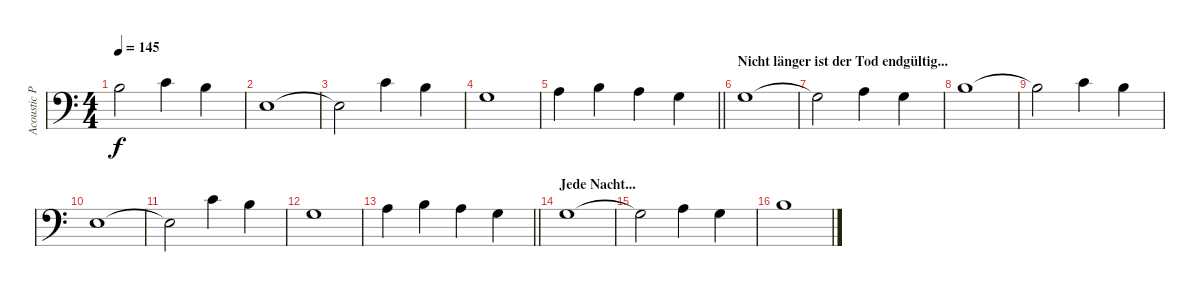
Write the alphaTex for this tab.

\track ("Acoustic Piano (Staff 2)" "Acoustic P") {instrument acousticgrandpiano}
\staff {score}
\tuning (E4 B3 G3 D3 A2 E2 B1) {hide}
\ts (4 4)
\tempo 145
\clef f4
\ks c
0.2{t}.2{dy f} 1.2.4 0.2.4 |
2.4.1 |
2.4{t}.2 1.2.4 0.2.4 |
0.3.1 |
\barLineRight lightlight
2.3.4 0.2.4 2.3.4 0.3.4 |
\section ("" "Nicht länger ist der Tod endgültig...")
0.3.1 |
0.3{t}.2 2.3.4 0.3.4 |
0.2.1 |
0.2{t}.2 1.2.4 0.2.4 |
2.4.1 |
2.4{t}.2 1.2.4 0.2.4 |
0.3.1 |
\barLineRight lightlight
2.3.4 0.2.4 2.3.4 0.3.4 |
\section ("" "Jede Nacht...")
0.3.1 |
0.3{t}.2 2.3.4 0.3.4 |
0.2.1
